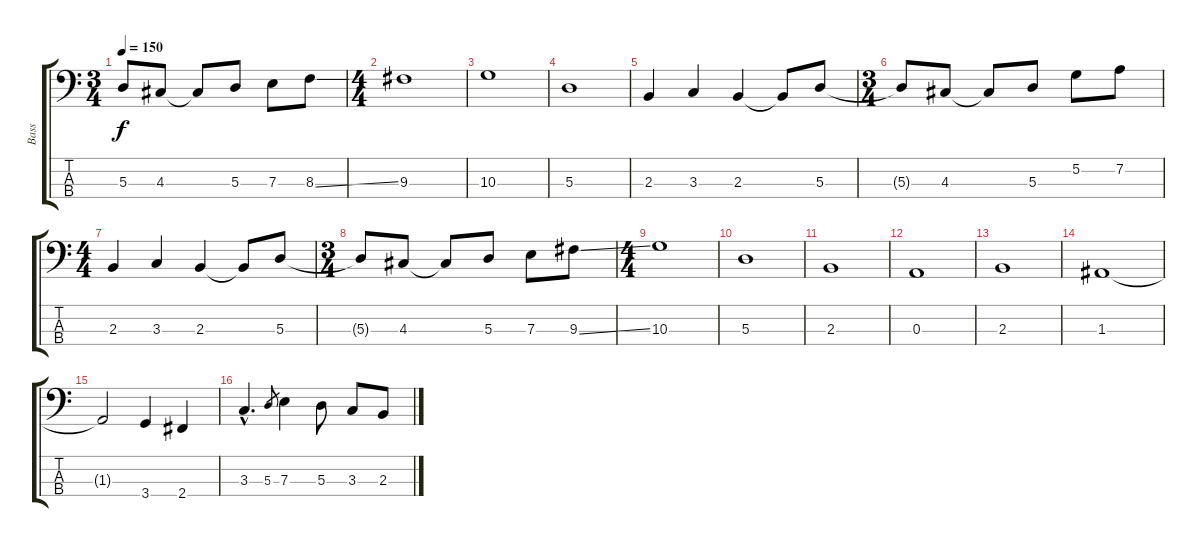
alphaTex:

\track ("Bass" "Bass") {instrument electricbassfinger}
\staff {score tabs}
\tuning (G2 D2 A1 E1) {hide}
\ts (3 4)
\tempo 150
\clef f4
\ks c
5.3{t}.8{dy f} 4.3.8 4.3{t}.8 5.3.8 7.3.8 8.3{ss}.8 |
\ts (4 4)
9.3.1 |
10.3.1 |
5.3.1 |
2.3.4 3.3.4 2.3.4 2.3{t}.8 5.3.8 |
\ts (3 4)
5.3{t}.8 4.3.8 4.3{t}.8 5.3.8 5.2.8 7.2.8 |
\ts (4 4)
2.3.4 3.3.4 2.3.4 2.3{t}.8 5.3.8 |
\ts (3 4)
5.3{t}.8 4.3.8 4.3{t}.8 5.3.8 7.3.8 9.3{ss}.8 |
\ts (4 4)
10.3.1 |
5.3.1 |
2.3.1 |
0.3.1 |
2.3.1 |
1.3.1 |
1.3{t}.2 3.4.4 2.4.4 |
3.3{hac}.4{d} 5.3.8{gr} 7.3.4 5.3.8 3.3.8 2.3.8
